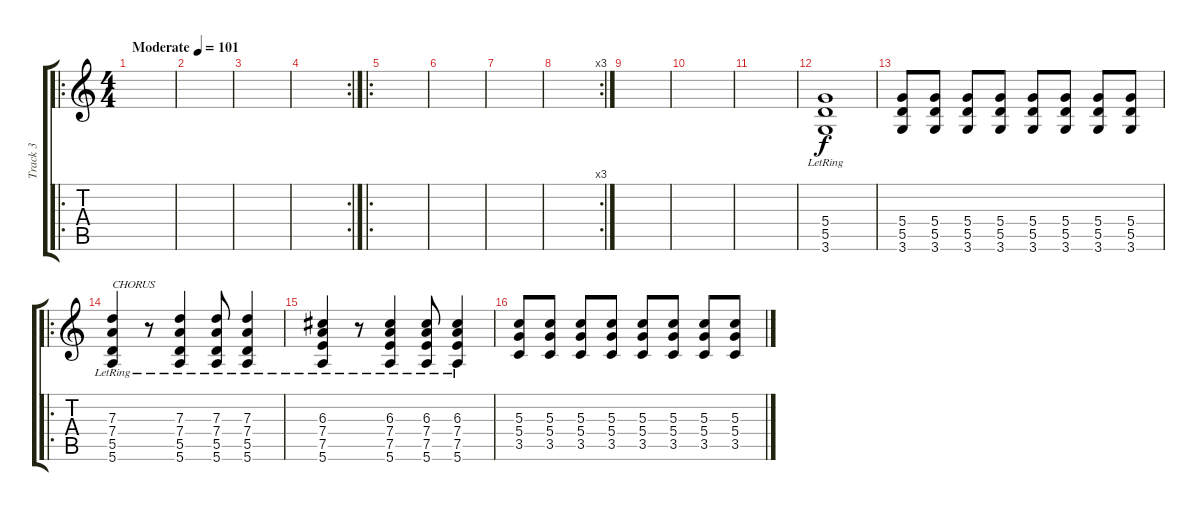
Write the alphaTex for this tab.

\track ("Track 3" "Track 3") {instrument overdrivenguitar}
\staff {score tabs}
\tuning (E4 B3 G3 D3 A2 E2) {hide}
\ro
\ts (4 4)
\tempo (101 "Moderate")
\clef g2
\ks c
|
|
|
\rc 2
|
\ro
|
|
|
\rc 3
|
|
|
|
(5.4 5.5{lr} 3.6).1{instrument overdrivenguitar} |
(5.4 5.5 3.6).8{instrument overdrivenguitar} (5.4 5.5 3.6).8 (5.4 5.5 3.6).8 (5.4 5.5 3.6).8 (5.4 5.5 3.6).8 (5.4 5.5 3.6).8 (5.4 5.5 3.6).8 (5.4 5.5 3.6).8 |
\ro
(7.3 7.4 5.5{lr} 5.6{lr}).4{txt "CHORUS"} r.8 (7.3 7.4 5.5{lr} 5.6{lr}).4 (7.3 7.4 5.5{lr} 5.6{lr}).8 (7.3 7.4 5.5{lr} 5.6{lr}).4 |
(6.3 7.4 7.5{lr} 5.6{lr}).4 r.8 (6.3 7.4 7.5{lr} 5.6{lr}).4 (6.3 7.4 7.5{lr} 5.6{lr}).8 (6.3 7.4 7.5{lr} 5.6{lr}).4 |
(5.3 5.4 3.5).8 (5.3 5.4 3.5).8 (5.3 5.4 3.5).8 (5.3 5.4 3.5).8 (5.3 5.4 3.5).8 (5.3 5.4 3.5).8 (5.3 5.4 3.5).8 (5.3 5.4 3.5).8
